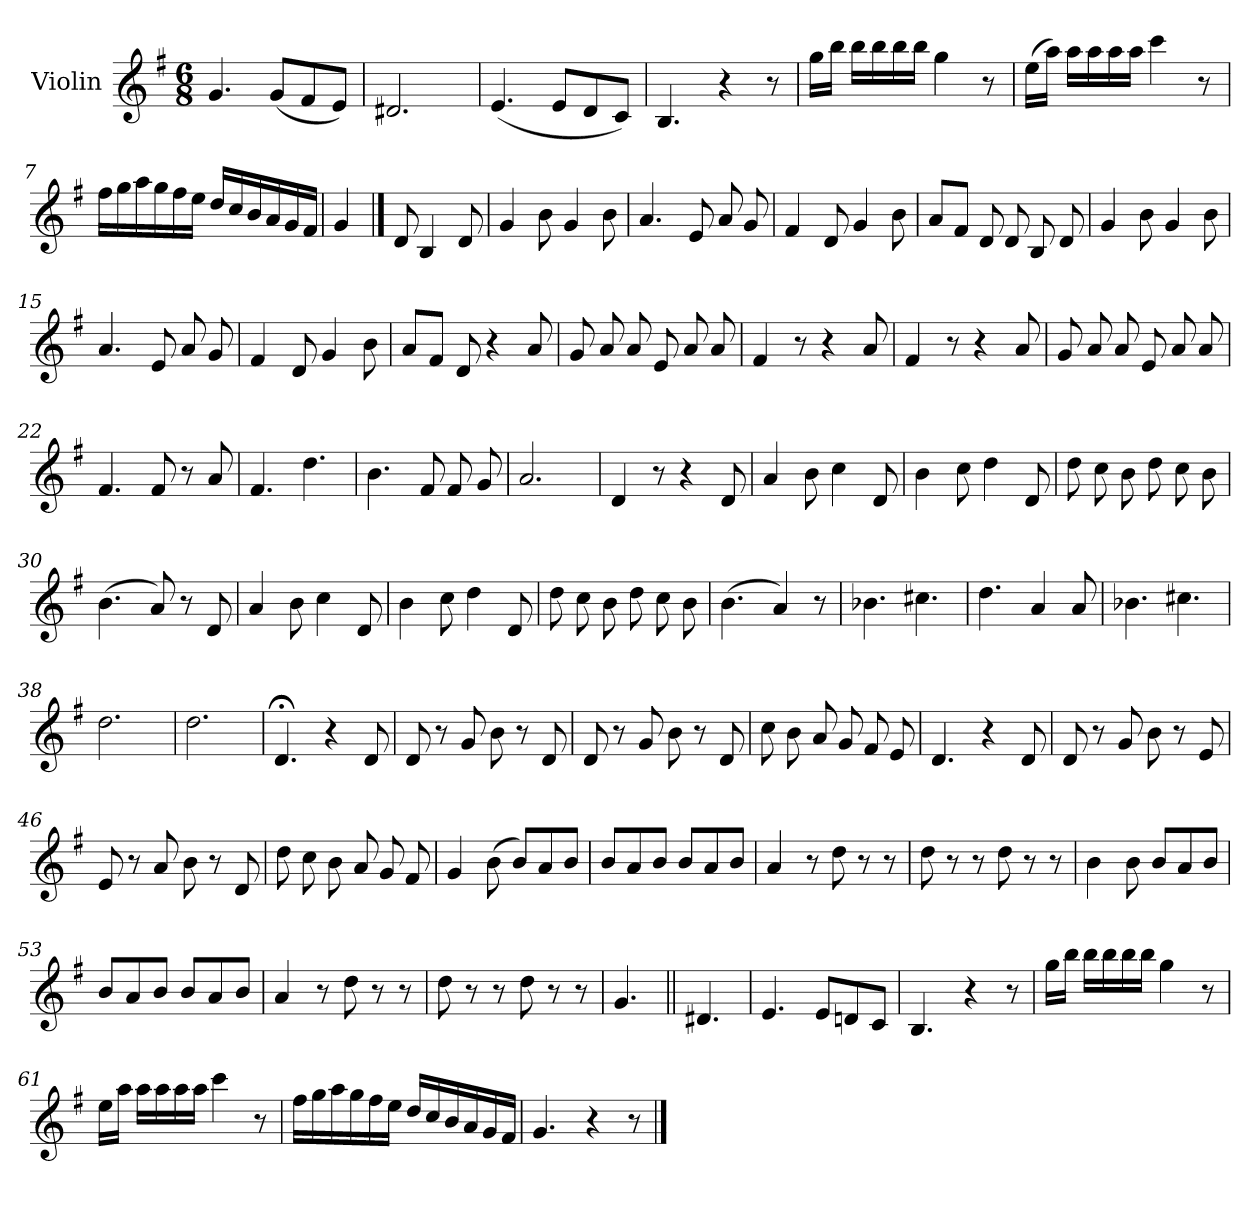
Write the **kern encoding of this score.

**kern	**dynam
*part1	*part1
*staff1	*staff1
*I"Violin	*
*I'Vln.	*
*clefG2	*
*k[f#]	*
*M6/8	*
=1	=1
4.g	Allegretto
(8gL	.
8f#	.
8eJ)	.
=2	=2
2.d#X	.
=3	=3
(4.e	.
8eL	.
8d	.
8cJ)	.
=4	=4
4.B	.
4r	.
8r	.
=5	=5
16ggLL	.
16bbJJ	.
16bbLL	.
16bb	.
16bb	.
16bbJJ	.
4gg	.
8r	.
=6	=6
(16eeLL	.
16aaJJ)	.
16aaLL	.
16aa	.
16aa	.
16aaJJ	.
4ccc	.
8r	.
!!LO:LB:g=z
=7	=7
16ff#LL	.
16gg	.
16aa	.
16gg	.
16ff#	.
16eeJJ	.
16ddLL	.
16cc	.
16b	.
16a	.
16g	.
16f#JJ	.
=8	=8
4g	.
==9	==9
8d	.
4B	.
8d	.
=10	=10
4g	.
8b	.
4g	.
8b	.
=11	=11
4.a	.
8e	.
8a	.
8g	.
=12	=12
4f#	.
8d	.
4g	.
8b	.
!!LO:LB:g=z
=13	=13
8aL	.
8f#J	.
8d	.
8d	.
8B	.
8d	.
=14	=14
4g	.
8b	.
4g	.
8b	.
=15	=15
4.a	.
8e	.
8a	.
8g	.
=16	=16
4f#	.
8d	.
4g	.
8b	.
=17	=17
8aL	.
8f#J	.
8d	.
4r	.
8a	.
=18	=18
8g	.
8a	.
8a	.
8e	.
8a	.
8a	.
!!LO:LB:g=z
=19	=19
4f#	.
8r	.
4r	.
8a	.
=20	=20
4f#	.
8r	.
4r	.
8a	.
=21	=21
8g	.
8a	.
8a	.
8e	.
8a	.
8a	.
=22	=22
4.f#	.
8f#	.
8r	.
8a	.
=23	=23
4.f#	.
4.dd	.
=24	=24
4.b	.
8f#	.
8f#	.
8g	.
=25	=25
2.a	.
!!LO:LB:g=z
=26	=26
4d	.
8r	.
4r	.
8d	.
=27	=27
4a	.
8b	.
4cc	.
8d	.
=28	=28
4b	.
8cc	.
4dd	.
8d	.
=29	=29
8dd	.
8cc	.
8b	.
8dd	.
8cc	.
8b	.
=30	=30
(4.b	.
8a)	.
8r	.
8d	.
=31	=31
4a	.
8b	.
4cc	.
8d	.
=32	=32
4b	.
8cc	.
4dd	.
8d	.
!!LO:LB:g=z
=33	=33
8dd	.
8cc	.
8b	.
8dd	.
8cc	.
8b	.
=34	=34
(4.b	.
4a)	.
8r	.
=35	=35
4.b-X	.
4.cc#X	.
=36	=36
4.dd	.
4a	.
8a	.
=37	=37
4.b-X	.
4.cc#X	.
=38	=38
2.dd	.
=39	=39
2.dd	.
=40	=40
4.d;<	.
4r	.
8d	.
!!LO:LB:g=z
=41	=41
8d	.
8r	.
8g	.
8b	.
8r	.
8d	.
=42	=42
8d	.
8r	.
8g	.
8b	.
8r	.
8d	.
=43	=43
8cc	.
8b	.
8a	.
8g	.
8f#	.
8e	.
=44	=44
4.d	.
4r	.
8d	.
=45	=45
8d	.
8r	.
8g	.
8b	.
8r	.
8e	.
=46	=46
8e	.
8r	.
8a	.
8b	.
8r	.
8d	.
!!LO:LB:g=z
=47	=47
8dd	.
8cc	.
8b	.
8a	.
8g	.
8f#	.
=48	=48
4g	.
(8b	.
8bL)	.
8a	.
8bJ	.
=49	=49
8bL	.
8a	.
8bJ	.
8bL	.
8a	.
8bJ	.
=50	=50
4a	.
8r	.
(8dd	.
8r	.
8r	.
=51	=51
(8dd	.
8r	.
8r	.
(8dd	.
8r	.
8r	.
=52	=52
(4b	.
8b	.
8bL	.
8a	.
8bJ	.
!!LO:LB:g=z
=53	=53
8bL	.
8a	.
8bJ	.
8bL	.
8a	.
8bJ	.
=54	=54
4a	.
8r	.
(8dd	.
8r	.
8r	.
=55	=55
(8dd	.
8r	.
8r	.
(8dd	.
8r	.
8r	.
=56	=56
4.g	.
=57||	=57||
4.d#X	.
=58	=58
4.e	.
8eL	.
8dn	.
8cJ	.
=59	=59
4.B	.
4r	.
8r	.
!!LO:LB:g=z
=60	=60
16ggLL	.
16bbJJ	.
16bbLL	.
16bb	.
16bb	.
16bbJJ	.
4gg	.
8r	.
=61	=61
16eeLL	.
16aaJJ	.
16aaLL	.
16aa	.
16aa	.
16aaJJ	.
4ccc	.
8r	.
=62	=62
16ff#LL	.
16gg	.
16aa	.
16gg	.
16ff#	.
16eeJJ	.
16ddLL	.
16cc	.
16b	.
16a	.
16g	.
16f#JJ	.
=63	=63
4.g	.
4r	.
8r	.
==	==
*-	*-
